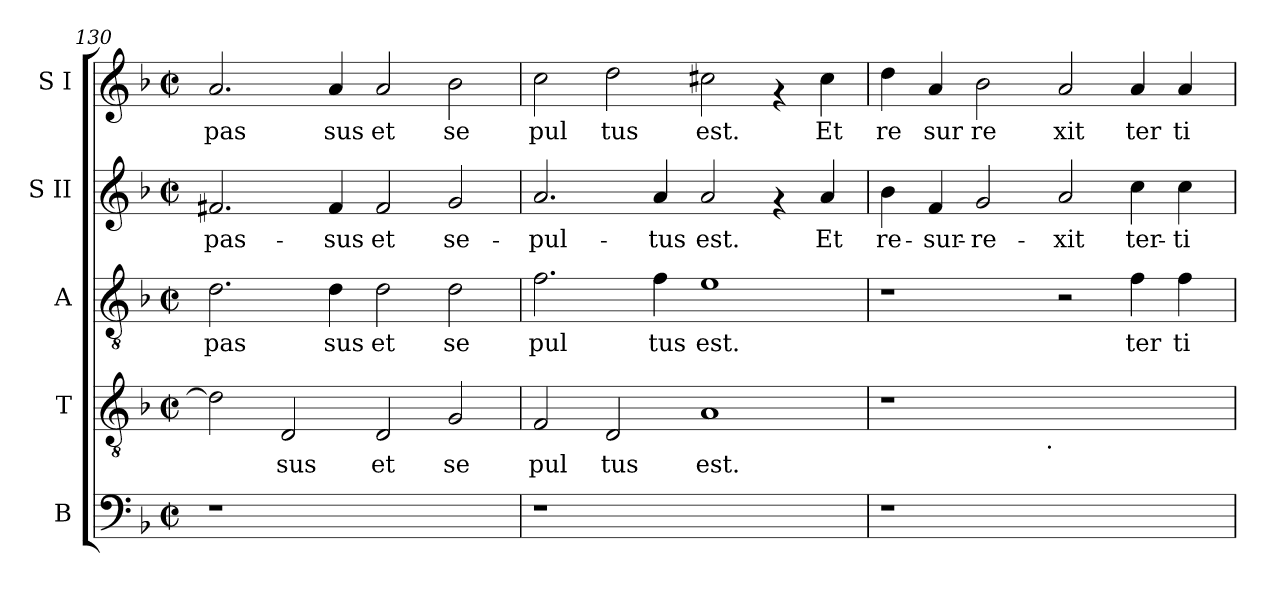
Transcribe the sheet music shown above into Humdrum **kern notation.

**kern	**kern	**text	**kern	**text	**kern	**text	**kern	**text
*part5	*part4	*part4	*part3	*part3	*part2	*part2	*part1	*part1
*staff5	*staff4	*staff4	*staff3	*staff3	*staff2	*staff2	*staff1	*staff1
*I"B	*I"T	*	*I"A	*	*I"S II	*	*I"S I	*
*I'B	*I'T	*	*I'A	*	*I'S II	*	*I'S I	*
*clefF4	*clefGv2	*	*clefGv2	*	*clefG2	*	*clefG2	*
*k[b-]	*k[b-]	*	*k[b-]	*	*k[b-]	*	*k[b-]	*
*F:	*F:	*	*F:	*	*F:	*	*F:	*
*M2/2	*M2/2	*	*M2/2	*	*M2/2	*	*M2/2	*
*met(c|)	*met(c|)	*	*met(c|)	*	*met(c|)	*	*met(c|)	*
=130	=130	=130	=130	=130	=130	=130	=130	=130
!	!	!LO:LY:b:cj	!	!LO:LY:b:cj	!	!LO:LY:b:cj	!	!LO:LY:b:cj
1r	2d\]	.	2.d\	pas	2.f#X/	pas-	2.a/	pas
!	!	!LO:LY:b:cj	!	!	!	!	!	!
.	2D/	sus	.	.	.	.	.	.
!	!	!	!	!LO:LY:b:cj	!	!LO:LY:b:cj	!	!LO:LY:b:cj
.	.	.	4d\	sus	4f#/	-sus	4a/	sus
!	!	!LO:LY:b:cj	!	!LO:LY:b:cj	!	!LO:LY:b:cj	!	!LO:LY:b:cj
1ryy	2D/	et	2d\	et	2f#/	et	2a/	et
!	!	!LO:LY:b:cj	!	!LO:LY:b:cj	!	!LO:LY:b:cj	!	!LO:LY:b:cj
.	2G/	se	2d\	se	2g/	se-	2b-\	se
=131	=131	=131	=131	=131	=131	=131	=131	=131
!	!	!LO:LY:b:cj	!	!LO:LY:b:cj	!	!LO:LY:b:cj	!	!LO:LY:b:cj
1r	2F/	pul	2.f\	pul	2.a/	-pul-	2cc\	pul
!	!	!LO:LY:b:cj	!	!	!	!	!	!LO:LY:b:cj
.	2D/	tus	.	.	.	.	2dd\	tus
!	!	!	!	!LO:LY:b:cj	!	!LO:LY:b:cj	!	!
.	.	.	4f\	tus	4a/	-tus	.	.
!	!	!LO:LY:b:cj	!	!LO:LY:b:cj	!	!LO:LY:b:cj	!	!LO:LY:b:cj
1ryy	1A	est.	1e	est.	2a/	est.	2cc#X\	est.
.	.	.	.	.	4rf	.	4rf	.
!	!	!	!	!	!	!LO:LY:b:cj	!	!LO:LY:b:cj
.	.	.	.	.	4a/	Et	4cc#\	Et
=132	=132	=132	=132	=132	=132	=132	=132	=132
!	!	!	!	!	!	!LO:LY:b:cj	!	!LO:LY:b:cj
*	*^	*	*	*	*	*	*	*
1r	1r	2ryy	.	1r	.	4b-\	re-	4dd\	re
!	!	!	!	!	!	!	!LO:LY:b:cj	!	!LO:LY:b:cj
.	.	.	.	.	.	4f/	-sur-	4a/	sur
!	!	!	!	!	!	!	!LO:LY:b:cj	!	!LO:LY:b:cj
.	.	4...ryy	.	.	.	2g/	-re-	2b-\	re
!	!	!LO:TX:b:t=.	!	!	!	!	!	!	!
.	.	1ryy	.	.	.	.	.	.	.
!	!	!	!	!	!	!	!LO:LY:b:cj	!	!LO:LY:b:cj
1ryy	1ryy	.	.	2r	.	2a/	-xit	2a/	xit
!	!	!	!	!	!LO:LY:b:cj	!	!LO:LY:b:cj	!	!LO:LY:b:cj
.	.	.	.	4f\	ter	4cc\	ter-	4a/	ter
!	!	!	!	!	!LO:LY:b:cj	!	!LO:LY:b:cj	!	!LO:LY:b:cj
.	.	.	.	4f\	ti	4cc\	-ti-	4a/	ti
.	.	32ryy	.	.	.	.	.	.	.
*	*v	*v	*	*	*	*	*	*	*
=	=	=	=	=	=	=	=	=
*-	*-	*-	*-	*-	*-	*-	*-	*-
